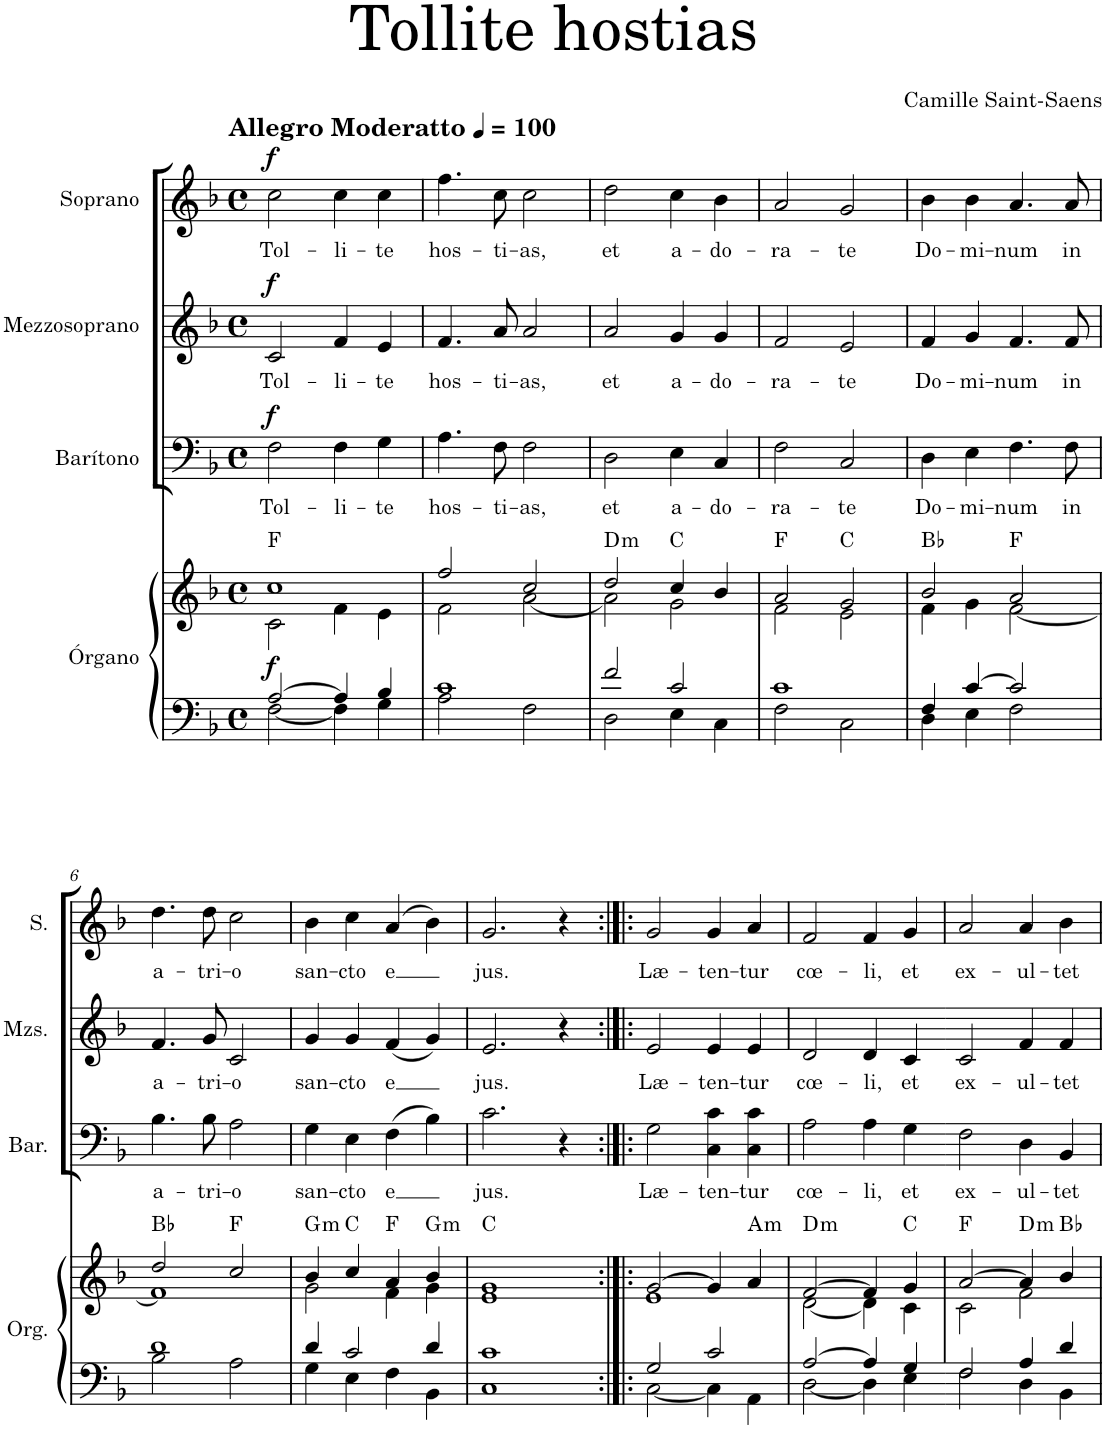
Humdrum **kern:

**kern	**kern	**dynam	**harte	**kern	**text	**dynam	**kern	**text	**dynam	**kern	**text	**dynam
*part4	*part4	*part4	*part4	*part3	*part3	*part3	*part2	*part2	*part2	*part1	*part1	*part1
*staff5	*staff4	*staff4/5	*	*staff3	*staff3	*staff3	*staff2	*staff2	*staff2	*staff1	*staff1	*staff1
*I"Órgano	*	*	*	*I"Barítono	*	*	*I"Mezzosoprano	*	*	*I"Soprano	*	*
*	*	*	*	*I'Bar.	*	*	*I'Mzs.	*	*	*I'S.	*	*
*clefF4	*clefG2	*	*	*clefF4	*	*	*clefG2	*	*	*clefG2	*	*
*k[b-]	*k[b-]	*	*	*k[b-]	*	*	*k[b-]	*	*	*k[b-]	*	*
*M4/4	*M4/4	*	*	*M4/4	*	*	*M4/4	*	*	*M4/4	*	*
*met(c)	*met(c)	*	*	*met(c)	*	*	*met(c)	*	*	*met(c)	*	*
*MM100	*MM100	*	*	*MM100	*	*	*MM100	*	*	*MM100	*	*
=1	=1	=1	=1	=1	=1	=1	=1	=1	=1	=1	=1	=1
*^	*^	*	*	*	*	*	*	*	*	*	*	*
!	!	!	!	!	!	!	!	!	!	!	!	!LO:TX:a:B:t=Allegro Moderatto	!	!
!	!	!	!	!LO:DY:b	!	!	!LO:LY:b	!LO:DY:a	!	!LO:LY:b	!LO:DY:a	!	!LO:LY:b	!LO:DY:a
[2A/	[2F\	1cc	2c\	f	F:maj	2F\	Tol-	f	2c/	Tol-	f	2cc\	Tol-	f
!	!	!	!	!	!	!	!LO:LY:b	!	!	!LO:LY:b	!	!	!LO:LY:b	!
4A/]	4F\]	.	4f\	.	.	4F\	-li-	.	4f/	-li-	.	4cc\	-li-	.
!	!	!	!	!	!	!	!LO:LY:b	!	!	!LO:LY:b	!	!	!LO:LY:b	!
4B-/	4G\	.	4e\	.	.	4G\	-te	.	4e/	-te	.	4cc\	-te	.
=2	=2	=2	=2	=2	=2	=2	=2	=2	=2	=2	=2	=2	=2	=2
!	!	!	!	!	!	!	!LO:LY:b	!	!	!LO:LY:b	!	!	!LO:LY:b	!
1c	2A\	2ff/	2f\	.	.	4.A\	hos-	.	4.f/	hos-	.	4.ff\	hos-	.
!	!	!	!	!	!	!	!LO:LY:b	!	!	!LO:LY:b	!	!	!LO:LY:b	!
.	.	.	.	.	.	8F\	-ti-	.	8a/	-ti-	.	8cc\	-ti-	.
!	!	!	!	!	!	!	!LO:LY:b	!	!	!LO:LY:b	!	!	!LO:LY:b	!
.	2F\	2cc/	[2a\	.	.	2F\	-as,	.	2a/	-as,	.	2cc\	-as,	.
=3	=3	=3	=3	=3	=3	=3	=3	=3	=3	=3	=3	=3	=3	=3
!	!	!	!	!	!LO:H:kt=m	!	!LO:LY:b	!	!	!LO:LY:b	!	!	!LO:LY:b	!
2f/	2D\	2dd/	2a\]	.	D:min	2D\	et	.	2a/	et	.	2dd\	et	.
!	!	!	!	!	!	!	!LO:LY:b	!	!	!LO:LY:b	!	!	!LO:LY:b	!
2c/	4E\	4cc/	2g\	.	C:maj	4E\	a-	.	4g/	a-	.	4cc\	a-	.
!	!	!	!	!	!	!	!LO:LY:b	!	!	!LO:LY:b	!	!	!LO:LY:b	!
.	4C\	4b-/	.	.	.	4C/	-do-	.	4g/	-do-	.	4b-\	-do-	.
=4	=4	=4	=4	=4	=4	=4	=4	=4	=4	=4	=4	=4	=4	=4
!	!	!	!	!	!	!	!LO:LY:b	!	!	!LO:LY:b	!	!	!LO:LY:b	!
1c	2F\	2a/	2f\	.	F:maj	2F\	-ra-	.	2f/	-ra-	.	2a/	-ra-	.
!	!	!	!	!	!	!	!LO:LY:b	!	!	!LO:LY:b	!	!	!LO:LY:b	!
.	2C\	2g/	2e\	.	C:maj	2C/	-te	.	2e/	-te	.	2g/	-te	.
=5	=5	=5	=5	=5	=5	=5	=5	=5	=5	=5	=5	=5	=5	=5
!	!	!	!	!	!	!	!LO:LY:b	!	!	!LO:LY:b	!	!	!LO:LY:b	!
4F/	4D\	2b-/	4f\	.	Bb:maj	4D\	Do-	.	4f/	Do-	.	4b-\	Do-	.
!	!	!	!	!	!	!	!LO:LY:b	!	!	!LO:LY:b	!	!	!LO:LY:b	!
[4c/	4E\	.	4g\	.	.	4E\	-mi-	.	4g/	-mi-	.	4b-\	-mi-	.
!	!	!	!	!	!	!	!LO:LY:b	!	!	!LO:LY:b	!	!	!LO:LY:b	!
2c/]	2F\	2a/	[2f\	.	F:maj	4.F\	-num	.	4.f/	-num	.	4.a/	-num	.
!	!	!	!	!	!	!	!LO:LY:b	!	!	!LO:LY:b	!	!	!LO:LY:b	!
.	.	.	.	.	.	8F\	in	.	8f/	in	.	8a/	in	.
!!LO:LB:g=z
=6	=6	=6	=6	=6	=6	=6	=6	=6	=6	=6	=6	=6	=6	=6
!	!	!	!	!	!	!	!LO:LY:b	!	!	!LO:LY:b	!	!	!LO:LY:b	!
1d	2B-\	2dd/	1f]	.	Bb:maj	4.B-\	a-	.	4.f/	a-	.	4.dd\	a-	.
!	!	!	!	!	!	!	!LO:LY:b	!	!	!LO:LY:b	!	!	!LO:LY:b	!
.	.	.	.	.	.	8B-\	-tri-	.	8g/	-tri-	.	8dd\	-tri-	.
!	!	!	!	!	!	!	!LO:LY:b	!	!	!LO:LY:b	!	!	!LO:LY:b	!
.	2A\	2cc/	.	.	F:maj	2A\	-o	.	2c/	-o	.	2cc\	-o	.
=7	=7	=7	=7	=7	=7	=7	=7	=7	=7	=7	=7	=7	=7	=7
!	!	!	!	!	!LO:H:kt=m	!	!LO:LY:b	!	!	!LO:LY:b	!	!	!LO:LY:b	!
4d/	4G\	4b-/	2g\	.	G:min	4G\	san-	.	4g/	san-	.	4b-\	san-	.
!	!	!	!	!	!	!	!LO:LY:b	!	!	!LO:LY:b	!	!	!LO:LY:b	!
2c/	4E\	4cc/	.	.	C:maj	4E\	-cto	.	4g/	-cto	.	4cc\	-cto	.
!	!	!	!	!	!	!	!LO:LY:b	!	!	!LO:LY:b	!	!	!LO:LY:b	!
.	4F\	4a/	4f\	.	F:maj	(4F\	e	.	(4f/	e	.	(4a/	e	.
!	!	!	!	!	!LO:H:kt=m	!	!	!	!	!	!	!	!	!
4d/	4BB-\	4b-/	4g\	.	G:min	4B-\)	.	.	4g/)	.	.	4b-\)	.	.
=8	=8	=8	=8	=8	=8	=8	=8	=8	=8	=8	=8	=8	=8	=8
!	!	!	!	!	!	!	!LO:LY:b	!	!	!LO:LY:b	!	!	!LO:LY:b	!
1c	1C	1g	1e	.	C:maj	2.c\	jus.	.	2.e/	jus.	.	2.g/	jus.	.
.	.	.	.	.	.	4r	.	.	4r	.	.	4r	.	.
=9:|!|:	=9:|!|:	=9:|!|:	=9:|!|:	=9:|!|:	=9:|!|:	=9:|!|:	=9:|!|:	=9:|!|:	=9:|!|:	=9:|!|:	=9:|!|:	=9:|!|:	=9:|!|:	=9:|!|:
!	!	!	!	!	!	!	!LO:LY:b	!	!	!LO:LY:b	!	!	!LO:LY:b	!
2G/	[2C\	[2g/	1e	.	.	2G\	Læ-	.	2e/	Læ-	.	2g/	Læ-	.
!	!	!	!	!	!	!	!LO:LY:b	!	!	!LO:LY:b	!	!	!LO:LY:b	!
2c/	4C\]	4g/]	.	.	.	4C\ 4c\	-ten-	.	4e/	-ten-	.	4g/	-ten-	.
!	!	!	!	!	!LO:H:kt=m	!	!LO:LY:b	!	!	!LO:LY:b	!	!	!LO:LY:b	!
.	4AA\	4a/	.	.	A:min	4C\ 4c\	-tur	.	4e/	-tur	.	4a/	-tur	.
=10	=10	=10	=10	=10	=10	=10	=10	=10	=10	=10	=10	=10	=10	=10
!	!	!	!	!	!LO:H:kt=m	!	!LO:LY:b	!	!	!LO:LY:b	!	!	!LO:LY:b	!
[2A/	[2D\	[2f/	[2d\	.	D:min	2A\	cœ-	.	2d/	cœ-	.	2f/	cœ-	.
!	!	!	!	!	!	!	!LO:LY:b	!	!	!LO:LY:b	!	!	!LO:LY:b	!
4A/]	4D\]	4f/]	4d\]	.	.	4A\	-li,	.	4d/	-li,	.	4f/	-li,	.
!	!	!	!	!	!	!	!LO:LY:b	!	!	!LO:LY:b	!	!	!LO:LY:b	!
4G/	4E\	4g/	4c\	.	C:maj	4G\	et	.	4c/	et	.	4g/	et	.
=11	=11	=11	=11	=11	=11	=11	=11	=11	=11	=11	=11	=11	=11	=11
!	!	!	!	!	!	!	!LO:LY:b	!	!	!LO:LY:b	!	!	!LO:LY:b	!
2F/	2F\	[2a/	2c\	.	F:maj	2F\	ex-	.	2c/	ex-	.	2a/	ex-	.
!	!	!	!	!	!LO:H:kt=m	!	!LO:LY:b	!	!	!LO:LY:b	!	!	!LO:LY:b	!
4A/	4D\	4a/]	2f\	.	D:min	4D\	-ul-	.	4f/	-ul-	.	4a/	-ul-	.
!	!	!	!	!	!	!	!LO:LY:b	!	!	!LO:LY:b	!	!	!LO:LY:b	!
4d/	4BB-\	4b-/	.	.	Bb:maj	4BB-/	-tet	.	4f/	-tet	.	4b-\	-tet	.
*v	*v	*	*	*	*	*	*	*	*	*	*	*	*	*
*	*v	*v	*	*	*	*	*	*	*	*	*	*	*
=	=	=	=	=	=	=	=	=	=	=	=	=
*-	*-	*-	*-	*-	*-	*-	*-	*-	*-	*-	*-	*-
